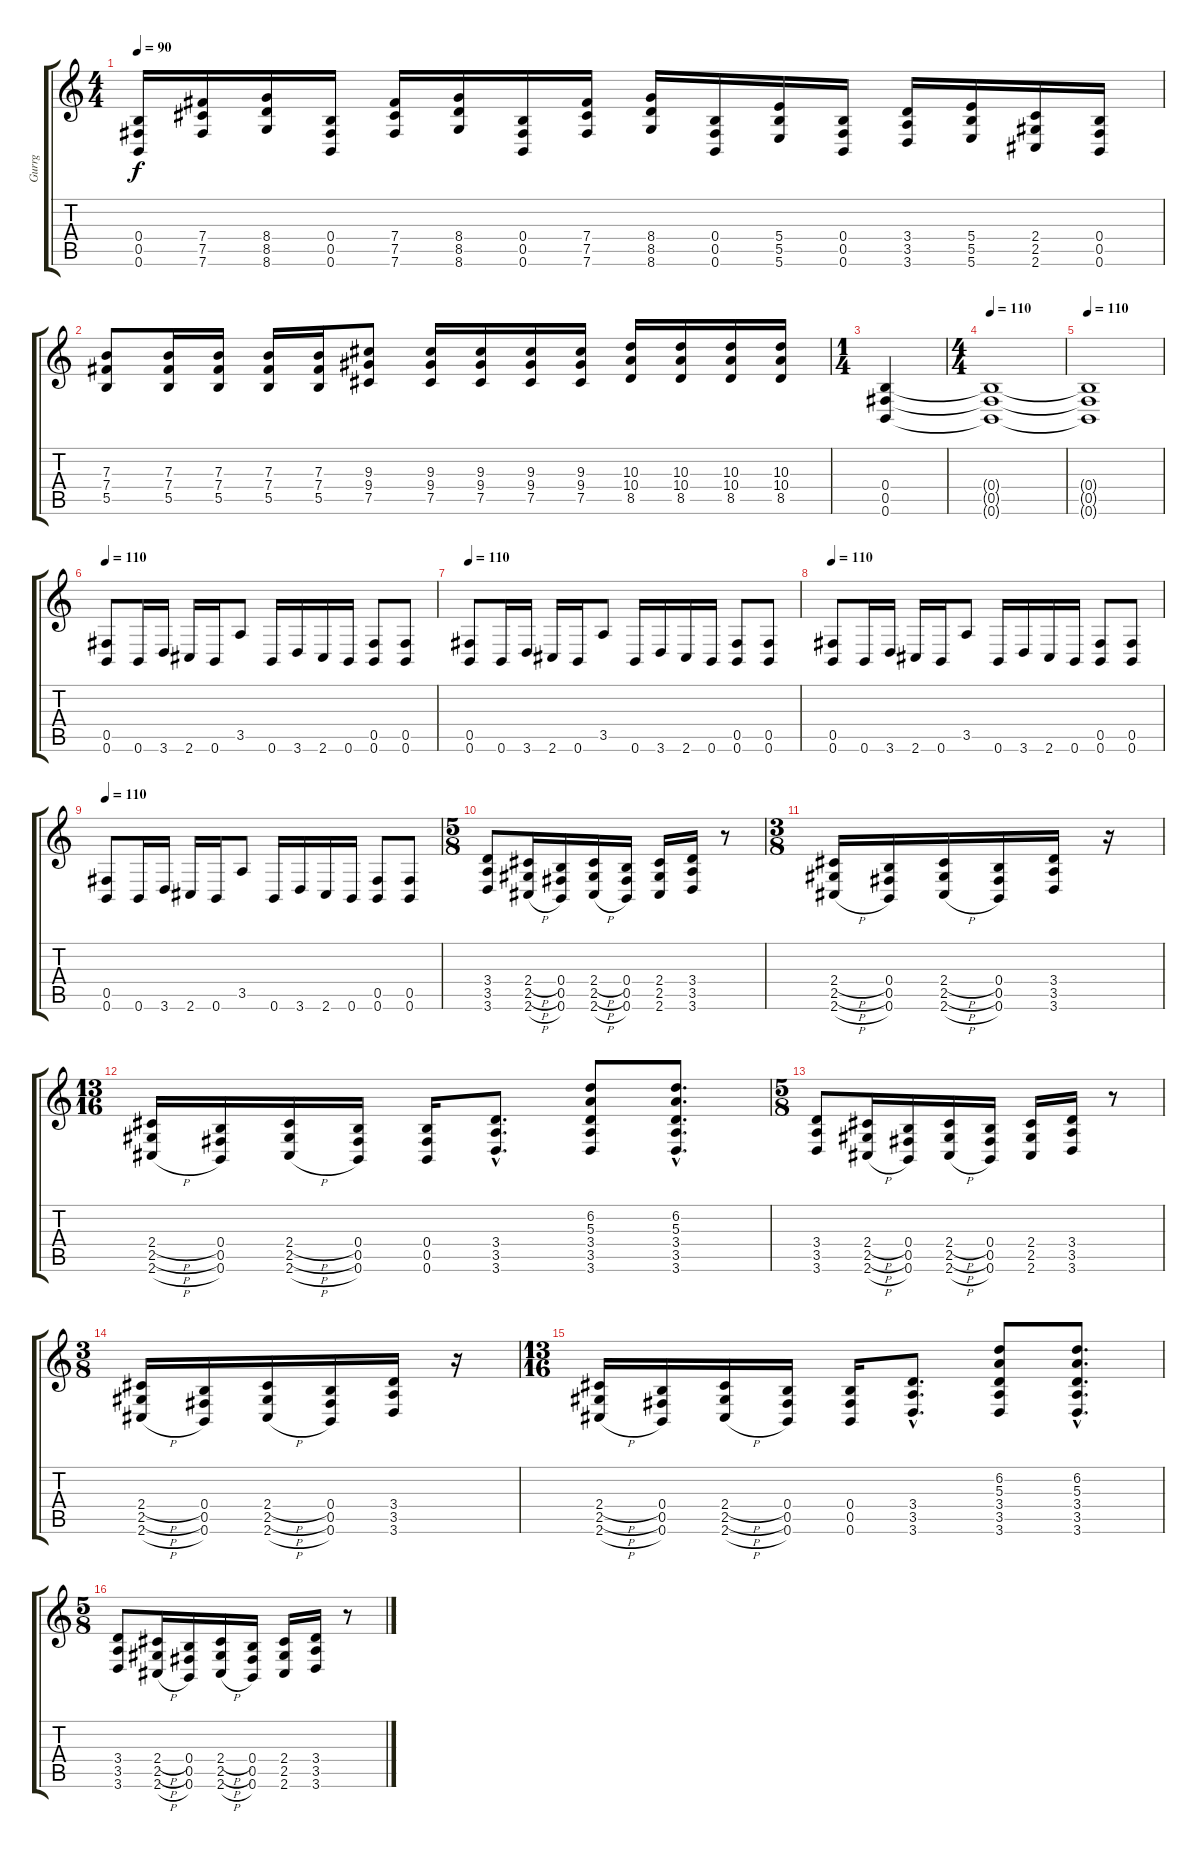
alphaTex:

\track ("Gurrg" "Gurrg") {instrument overdrivenguitar}
\staff {score tabs}
\tuning (Db4 Ab3 E3 B2 Gb2 B1) {hide}
\ts (4 4)
\tempo 90
\clef g2
\ks c
(0.4 0.5 0.6).16{dy f} (7.4 7.5 7.6).16 (8.4 8.5 8.6).16 (0.4 0.5 0.6).16 (7.4 7.5 7.6).16 (8.4 8.5 8.6).16 (0.4 0.5 0.6).16 (7.4 7.5 7.6).16 (8.4 8.5 8.6).16 (0.4 0.5 0.6).16 (5.4 5.5 5.6).16 (0.4 0.5 0.6).16 (3.4 3.5 3.6).16 (5.4 5.5 5.6).16 (2.4 2.5 2.6).16 (0.4 0.5 0.6).16 |
(7.3 7.4 5.5).8 (7.3 7.4 5.5).16 (7.3 7.4 5.5).16 (7.3 7.4 5.5).16 (7.3 7.4 5.5).16 (9.3 9.4 7.5).8 (9.3 9.4 7.5).16 (9.3 9.4 7.5).16 (9.3 9.4 7.5).16 (9.3 9.4 7.5).16 (10.3 10.4 8.5).16 (10.3 10.4 8.5).16 (10.3 10.4 8.5).16 (10.3 10.4 8.5).16 |
\ts (1 4)
(0.4 0.5 0.6).4 |
\ts (4 4)
\tempo 110
(0.4{t} 0.5{t} 0.6{t}).1 |
\tempo 110
(0.4{t} 0.5{t} 0.6{t}).1 |
\tempo 110
(0.5 0.6).8 0.6.16 3.6.16 2.6.16 0.6.16 3.5.8 0.6.16 3.6.16 2.6.16 0.6.16 (0.5 0.6).8 (0.5 0.6).8 |
\tempo 110
(0.5 0.6).8 0.6.16 3.6.16 2.6.16 0.6.16 3.5.8 0.6.16 3.6.16 2.6.16 0.6.16 (0.5 0.6).8 (0.5 0.6).8 |
\tempo 110
(0.5 0.6).8 0.6.16 3.6.16 2.6.16 0.6.16 3.5.8 0.6.16 3.6.16 2.6.16 0.6.16 (0.5 0.6).8 (0.5 0.6).8 |
\tempo 110
(0.5 0.6).8 0.6.16 3.6.16 2.6.16 0.6.16 3.5.8 0.6.16 3.6.16 2.6.16 0.6.16 (0.5 0.6).8 (0.5 0.6).8 |
\ts (5 8)
(3.4 3.5 3.6).8 (2.4{h} 2.5{h} 2.6{h}).16 (0.4 0.5 0.6).16 (2.4{h} 2.5{h} 2.6{h}).16 (0.4 0.5 0.6).16 (2.4 2.5 2.6).16 (3.4 3.5 3.6).16 r.8 |
\ts (3 8)
(2.4{h} 2.5{h} 2.6{h}).16 (0.4 0.5 0.6).16 (2.4{h} 2.5{h} 2.6{h}).16 (0.4 0.5 0.6).16 (3.4 3.5 3.6).16 r.16 |
\ts (13 16)
(2.4{h} 2.5{h} 2.6{h}).16 (0.4 0.5 0.6).16 (2.4{h} 2.5{h} 2.6{h}).16 (0.4 0.5 0.6).16 (0.4 0.5 0.6).16 (3.4{hac} 3.5{hac} 3.6{hac}).8{d} (6.2 5.3 3.4 3.5 3.6).8 (6.2{hac} 5.3{hac} 3.4{hac} 3.5{hac} 3.6{hac}).8{d} |
\ts (5 8)
(3.4 3.5 3.6).8 (2.4{h} 2.5{h} 2.6{h}).16 (0.4 0.5 0.6).16 (2.4{h} 2.5{h} 2.6{h}).16 (0.4 0.5 0.6).16 (2.4 2.5 2.6).16 (3.4 3.5 3.6).16 r.8 |
\ts (3 8)
(2.4{h} 2.5{h} 2.6{h}).16 (0.4 0.5 0.6).16 (2.4{h} 2.5{h} 2.6{h}).16 (0.4 0.5 0.6).16 (3.4 3.5 3.6).16 r.16 |
\ts (13 16)
(2.4{h} 2.5{h} 2.6{h}).16 (0.4 0.5 0.6).16 (2.4{h} 2.5{h} 2.6{h}).16 (0.4 0.5 0.6).16 (0.4 0.5 0.6).16 (3.4{hac} 3.5{hac} 3.6{hac}).8{d} (6.2 5.3 3.4 3.5 3.6).8 (6.2{hac} 5.3{hac} 3.4{hac} 3.5{hac} 3.6{hac}).8{d} |
\ts (5 8)
(3.4 3.5 3.6).8 (2.4{h} 2.5{h} 2.6{h}).16 (0.4 0.5 0.6).16 (2.4{h} 2.5{h} 2.6{h}).16 (0.4 0.5 0.6).16 (2.4 2.5 2.6).16 (3.4 3.5 3.6).16 r.8
